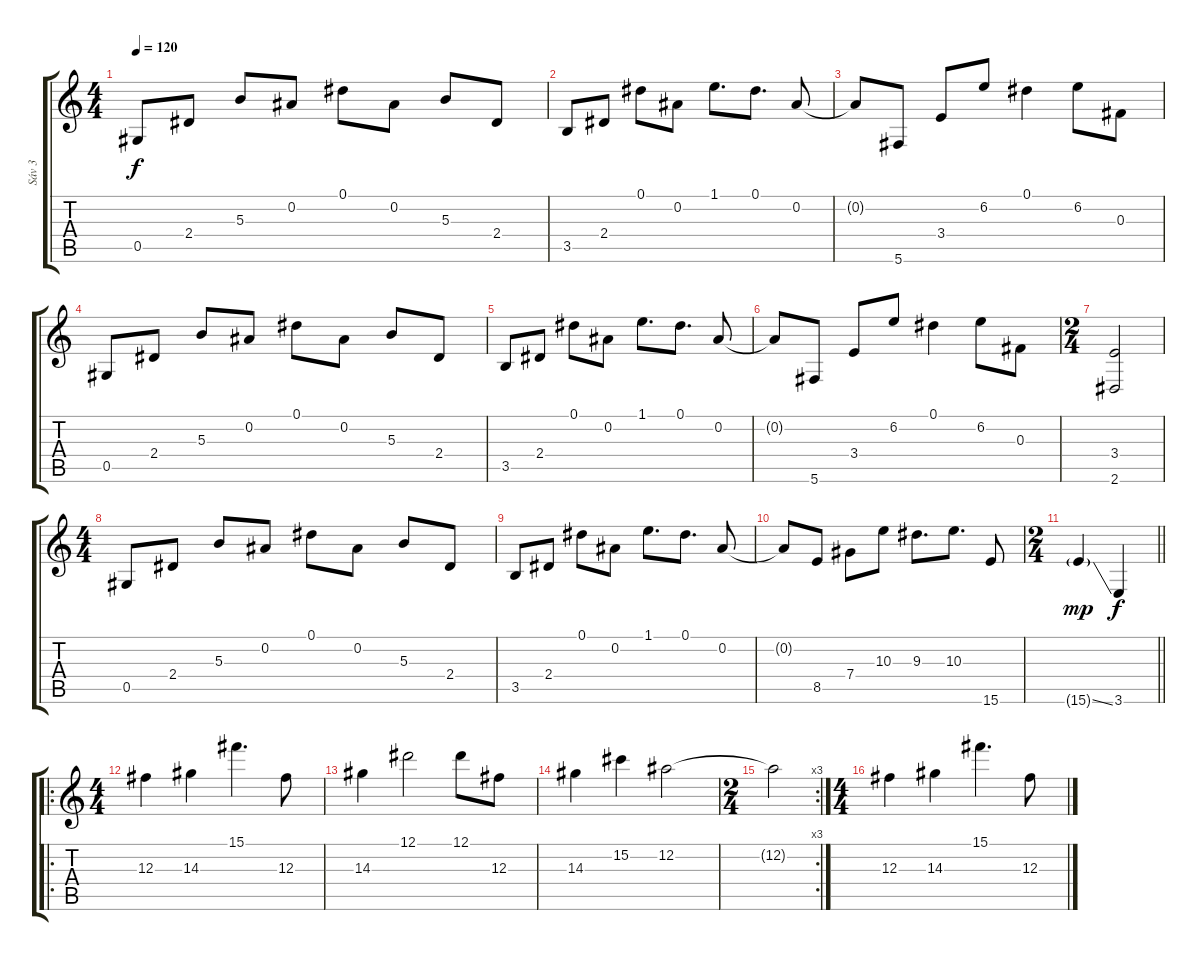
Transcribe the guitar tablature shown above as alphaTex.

\track ("Sáv 3" "Sáv 3") {instrument overdrivenguitar}
\staff {score tabs}
\tuning (Eb4 Bb3 Gb3 Db3 Ab2 Db2) {hide}
\ts (4 4)
\tempo 120
\clef g2
\ks c
0.5.8{dy f} 2.4.8 5.3.8 0.2.8 0.1.8 0.2.8 5.3.8 2.4.8 |
3.5.8 2.4.8 0.1.8 0.2.8 1.1.8{d} 0.1.8{d} 0.2.8 |
0.2{t}.8 5.6.8 3.4.8 6.2.8 0.1.4 6.2.8 0.3.8 |
0.5.8 2.4.8 5.3.8 0.2.8 0.1.8 0.2.8 5.3.8 2.4.8 |
3.5.8 2.4.8 0.1.8 0.2.8 1.1.8{d} 0.1.8{d} 0.2.8 |
0.2{t}.8 5.6.8 3.4.8 6.2.8 0.1.4 6.2.8 0.3.8 |
\ts (2 4)
(3.4 2.6).2 |
\ts (4 4)
0.5.8 2.4.8 5.3.8 0.2.8 0.1.8 0.2.8 5.3.8 2.4.8 |
3.5.8 2.4.8 0.1.8 0.2.8 1.1.8{d} 0.1.8{d} 0.2.8 |
0.2{t}.8{instrument distortionguitar} 8.5.8{volume 12} 7.4.8 10.3.8 9.3.8{d} 10.3.8{d} 15.6.8 |
\ts (2 4)
\barLineRight lightlight
15.6{ss g}.4{dy mp} 3.6.4{dy f} |
\ro
\ts (4 4)
12.3.4{volume 8 instrument synthvoice} 14.3.4 15.1.4{d} 12.3.8 |
14.3.4 12.1.2 12.1.8 12.3.8 |
14.3.4 15.2.4 12.2.2 |
\rc 3
\ts (2 4)
12.2{t}.2 |
\ts (4 4)
12.3.4 14.3.4 15.1.4{d} 12.3.8
